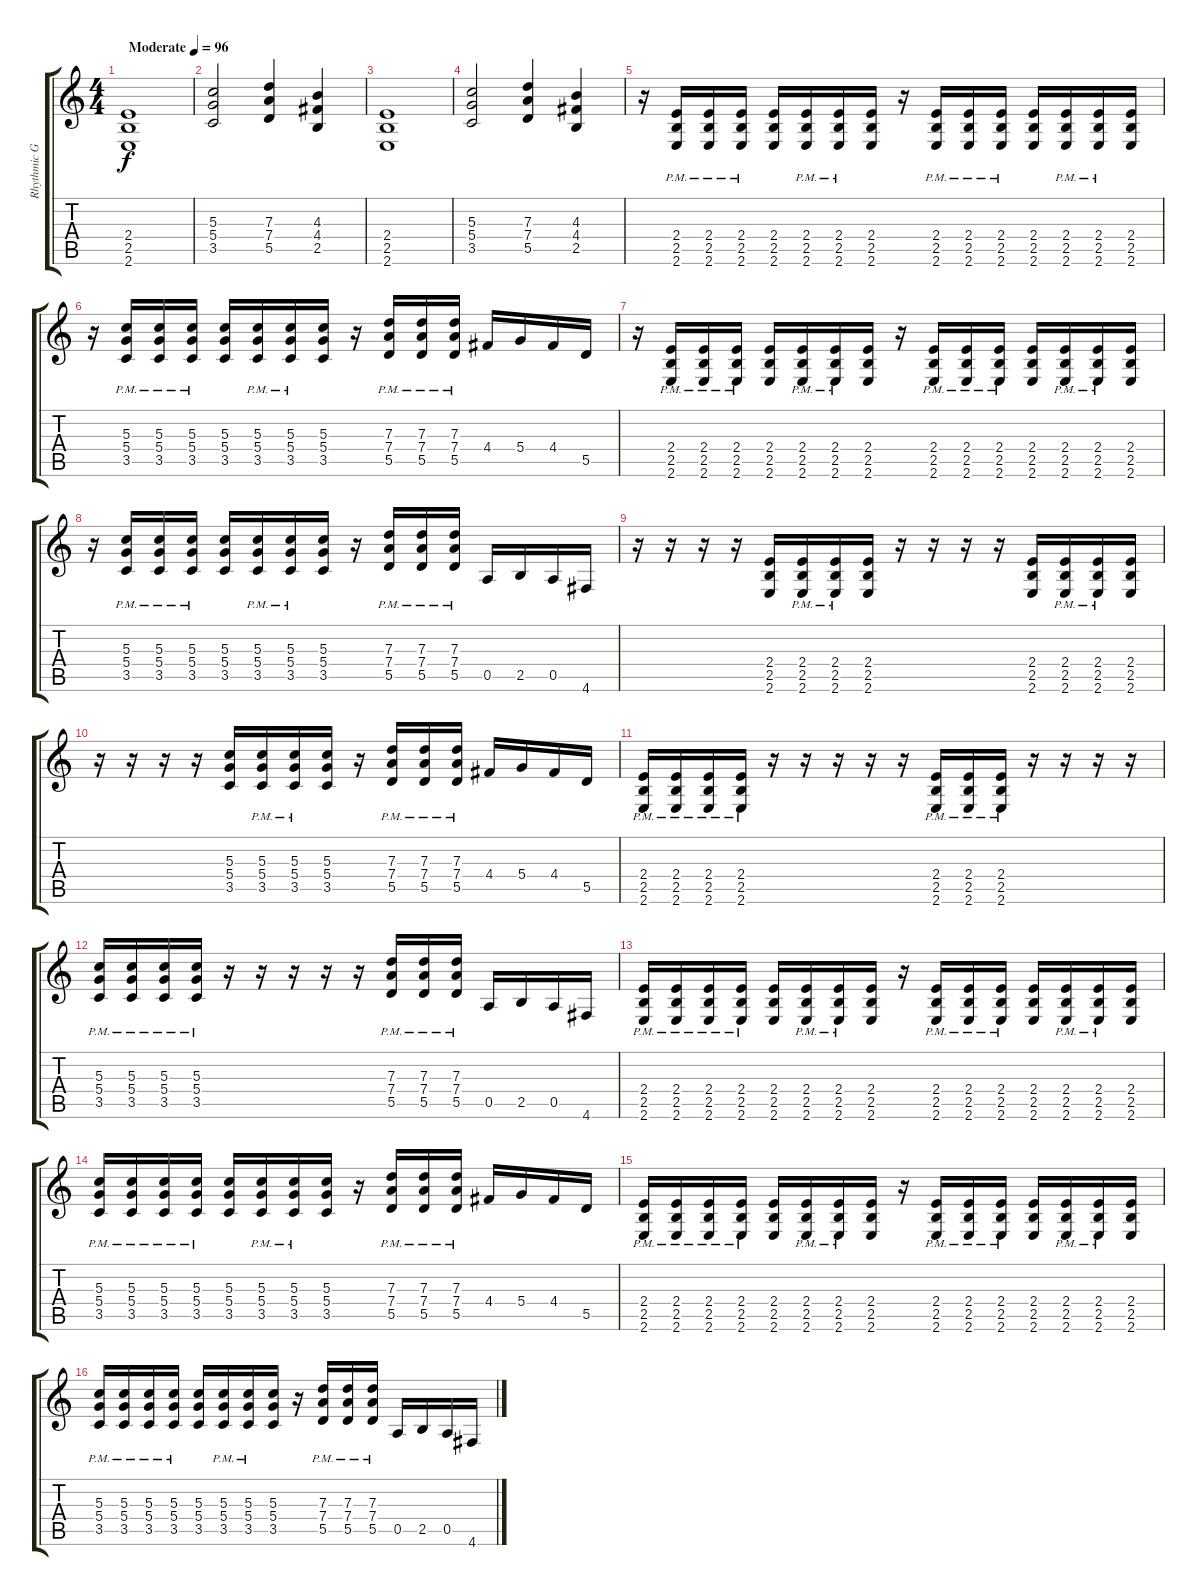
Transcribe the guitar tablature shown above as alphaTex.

\track ("Rhythmic Guitar" "Rhythmic G") {instrument distortionguitar}
\staff {score tabs}
\tuning (E4 B3 G3 D3 A2 D2) {hide}
\ts (4 4)
\tempo (96 "Moderate")
\clef g2
\ks c
(2.4 2.5 2.6).1{dy f instrument distortionguitar} |
(5.3 5.4 3.5).2 (7.3 7.4 5.5).4 (4.3 4.4 2.5).4 |
(2.4 2.5 2.6).1 |
(5.3 5.4 3.5).2 (7.3 7.4 5.5).4 (4.3 4.4 2.5).4 |
r.16 (2.4{pm} 2.5{pm} 2.6{pm}).16 (2.4{pm} 2.5{pm} 2.6{pm}).16 (2.4{pm} 2.5{pm} 2.6{pm}).16 (2.4 2.5 2.6).16 (2.4{pm} 2.5{pm} 2.6{pm}).16 (2.4{pm} 2.5{pm} 2.6{pm}).16 (2.4 2.5 2.6).16 r.16 (2.4{pm} 2.5{pm} 2.6{pm}).16 (2.4{pm} 2.5{pm} 2.6{pm}).16 (2.4{pm} 2.5{pm} 2.6{pm}).16 (2.4 2.5 2.6).16 (2.4{pm} 2.5{pm} 2.6{pm}).16 (2.4{pm} 2.5{pm} 2.6{pm}).16 (2.4 2.5 2.6).16 |
r.16 (5.3{pm} 5.4{pm} 3.5{pm}).16 (5.3{pm} 5.4{pm} 3.5{pm}).16 (5.3{pm} 5.4{pm} 3.5{pm}).16 (5.3 5.4 3.5).16 (5.3{pm} 5.4{pm} 3.5{pm}).16 (5.3{pm} 5.4{pm} 3.5{pm}).16 (5.3 5.4 3.5).16 r.16 (7.3{pm} 7.4{pm} 5.5{pm}).16 (7.3{pm} 7.4{pm} 5.5{pm}).16 (7.3{pm} 7.4{pm} 5.5{pm}).16 4.4.16 5.4.16 4.4.16 5.5.16 |
r.16 (2.4{pm} 2.5{pm} 2.6{pm}).16 (2.4{pm} 2.5{pm} 2.6{pm}).16 (2.4{pm} 2.5{pm} 2.6{pm}).16 (2.4 2.5 2.6).16 (2.4{pm} 2.5{pm} 2.6{pm}).16 (2.4{pm} 2.5{pm} 2.6{pm}).16 (2.4 2.5 2.6).16 r.16 (2.4{pm} 2.5{pm} 2.6{pm}).16 (2.4{pm} 2.5{pm} 2.6{pm}).16 (2.4{pm} 2.5{pm} 2.6{pm}).16 (2.4 2.5 2.6).16 (2.4{pm} 2.5{pm} 2.6{pm}).16 (2.4{pm} 2.5{pm} 2.6{pm}).16 (2.4 2.5 2.6).16 |
r.16 (5.3{pm} 5.4{pm} 3.5{pm}).16 (5.3{pm} 5.4{pm} 3.5{pm}).16 (5.3{pm} 5.4{pm} 3.5{pm}).16 (5.3 5.4 3.5).16 (5.3{pm} 5.4{pm} 3.5{pm}).16 (5.3{pm} 5.4{pm} 3.5{pm}).16 (5.3 5.4 3.5).16 r.16 (7.3{pm} 7.4{pm} 5.5{pm}).16 (7.3{pm} 7.4{pm} 5.5{pm}).16 (7.3{pm} 7.4{pm} 5.5{pm}).16 0.5.16 2.5.16 0.5.16 4.6.16 |
r.16 r.16 r.16 r.16 (2.4 2.5 2.6).16 (2.4{pm} 2.5{pm} 2.6{pm}).16 (2.4{pm} 2.5{pm} 2.6{pm}).16 (2.4 2.5 2.6).16 r.16 r.16 r.16 r.16 (2.4 2.5 2.6).16 (2.4{pm} 2.5{pm} 2.6{pm}).16 (2.4{pm} 2.5{pm} 2.6{pm}).16 (2.4 2.5 2.6).16 |
r.16 r.16 r.16 r.16 (5.3 5.4 3.5).16 (5.3{pm} 5.4{pm} 3.5{pm}).16 (5.3{pm} 5.4{pm} 3.5{pm}).16 (5.3 5.4 3.5).16 r.16 (7.3{pm} 7.4{pm} 5.5{pm}).16 (7.3{pm} 7.4{pm} 5.5{pm}).16 (7.3{pm} 7.4{pm} 5.5{pm}).16 4.4.16 5.4.16 4.4.16 5.5.16 |
(2.4{pm} 2.5{pm} 2.6{pm}).16 (2.4{pm} 2.5{pm} 2.6{pm}).16 (2.4{pm} 2.5{pm} 2.6{pm}).16 (2.4{pm} 2.5{pm} 2.6{pm}).16 r.16 r.16 r.16 r.16 r.16 (2.4{pm} 2.5{pm} 2.6{pm}).16 (2.4{pm} 2.5{pm} 2.6{pm}).16 (2.4{pm} 2.5{pm} 2.6{pm}).16 r.16 r.16 r.16 r.16 |
(5.3{pm} 5.4{pm} 3.5{pm}).16 (5.3{pm} 5.4{pm} 3.5{pm}).16 (5.3{pm} 5.4{pm} 3.5{pm}).16 (5.3{pm} 5.4{pm} 3.5{pm}).16 r.16 r.16 r.16 r.16 r.16 (7.3{pm} 7.4{pm} 5.5{pm}).16 (7.3{pm} 7.4{pm} 5.5{pm}).16 (7.3{pm} 7.4{pm} 5.5{pm}).16 0.5.16 2.5.16 0.5.16 4.6.16 |
(2.4{pm} 2.5{pm} 2.6{pm}).16 (2.4{pm} 2.5{pm} 2.6{pm}).16 (2.4{pm} 2.5{pm} 2.6{pm}).16 (2.4{pm} 2.5{pm} 2.6{pm}).16 (2.4 2.5 2.6).16 (2.4{pm} 2.5{pm} 2.6{pm}).16 (2.4{pm} 2.5{pm} 2.6{pm}).16 (2.4 2.5 2.6).16 r.16 (2.4{pm} 2.5{pm} 2.6{pm}).16 (2.4{pm} 2.5{pm} 2.6{pm}).16 (2.4{pm} 2.5{pm} 2.6{pm}).16 (2.4 2.5 2.6).16 (2.4{pm} 2.5{pm} 2.6{pm}).16 (2.4{pm} 2.5{pm} 2.6{pm}).16 (2.4 2.5 2.6).16 |
(5.3{pm} 5.4{pm} 3.5{pm}).16 (5.3{pm} 5.4{pm} 3.5{pm}).16 (5.3{pm} 5.4{pm} 3.5{pm}).16 (5.3{pm} 5.4{pm} 3.5{pm}).16 (5.3 5.4 3.5).16 (5.3{pm} 5.4{pm} 3.5{pm}).16 (5.3{pm} 5.4{pm} 3.5{pm}).16 (5.3 5.4 3.5).16 r.16 (7.3{pm} 7.4{pm} 5.5{pm}).16 (7.3{pm} 7.4{pm} 5.5{pm}).16 (7.3{pm} 7.4{pm} 5.5{pm}).16 4.4.16 5.4.16 4.4.16 5.5.16 |
(2.4{pm} 2.5{pm} 2.6{pm}).16 (2.4{pm} 2.5{pm} 2.6{pm}).16 (2.4{pm} 2.5{pm} 2.6{pm}).16 (2.4{pm} 2.5{pm} 2.6{pm}).16 (2.4 2.5 2.6).16 (2.4{pm} 2.5{pm} 2.6{pm}).16 (2.4{pm} 2.5{pm} 2.6{pm}).16 (2.4 2.5 2.6).16 r.16 (2.4{pm} 2.5{pm} 2.6{pm}).16 (2.4{pm} 2.5{pm} 2.6{pm}).16 (2.4{pm} 2.5{pm} 2.6{pm}).16 (2.4 2.5 2.6).16 (2.4{pm} 2.5{pm} 2.6{pm}).16 (2.4{pm} 2.5{pm} 2.6{pm}).16 (2.4 2.5 2.6).16 |
(5.3{pm} 5.4{pm} 3.5{pm}).16 (5.3{pm} 5.4{pm} 3.5{pm}).16 (5.3{pm} 5.4{pm} 3.5{pm}).16 (5.3{pm} 5.4{pm} 3.5{pm}).16 (5.3 5.4 3.5).16 (5.3{pm} 5.4{pm} 3.5{pm}).16 (5.3{pm} 5.4{pm} 3.5{pm}).16 (5.3 5.4 3.5).16 r.16 (7.3{pm} 7.4{pm} 5.5{pm}).16 (7.3{pm} 7.4{pm} 5.5{pm}).16 (7.3{pm} 7.4{pm} 5.5{pm}).16 0.5.16 2.5.16 0.5.16 4.6.16
